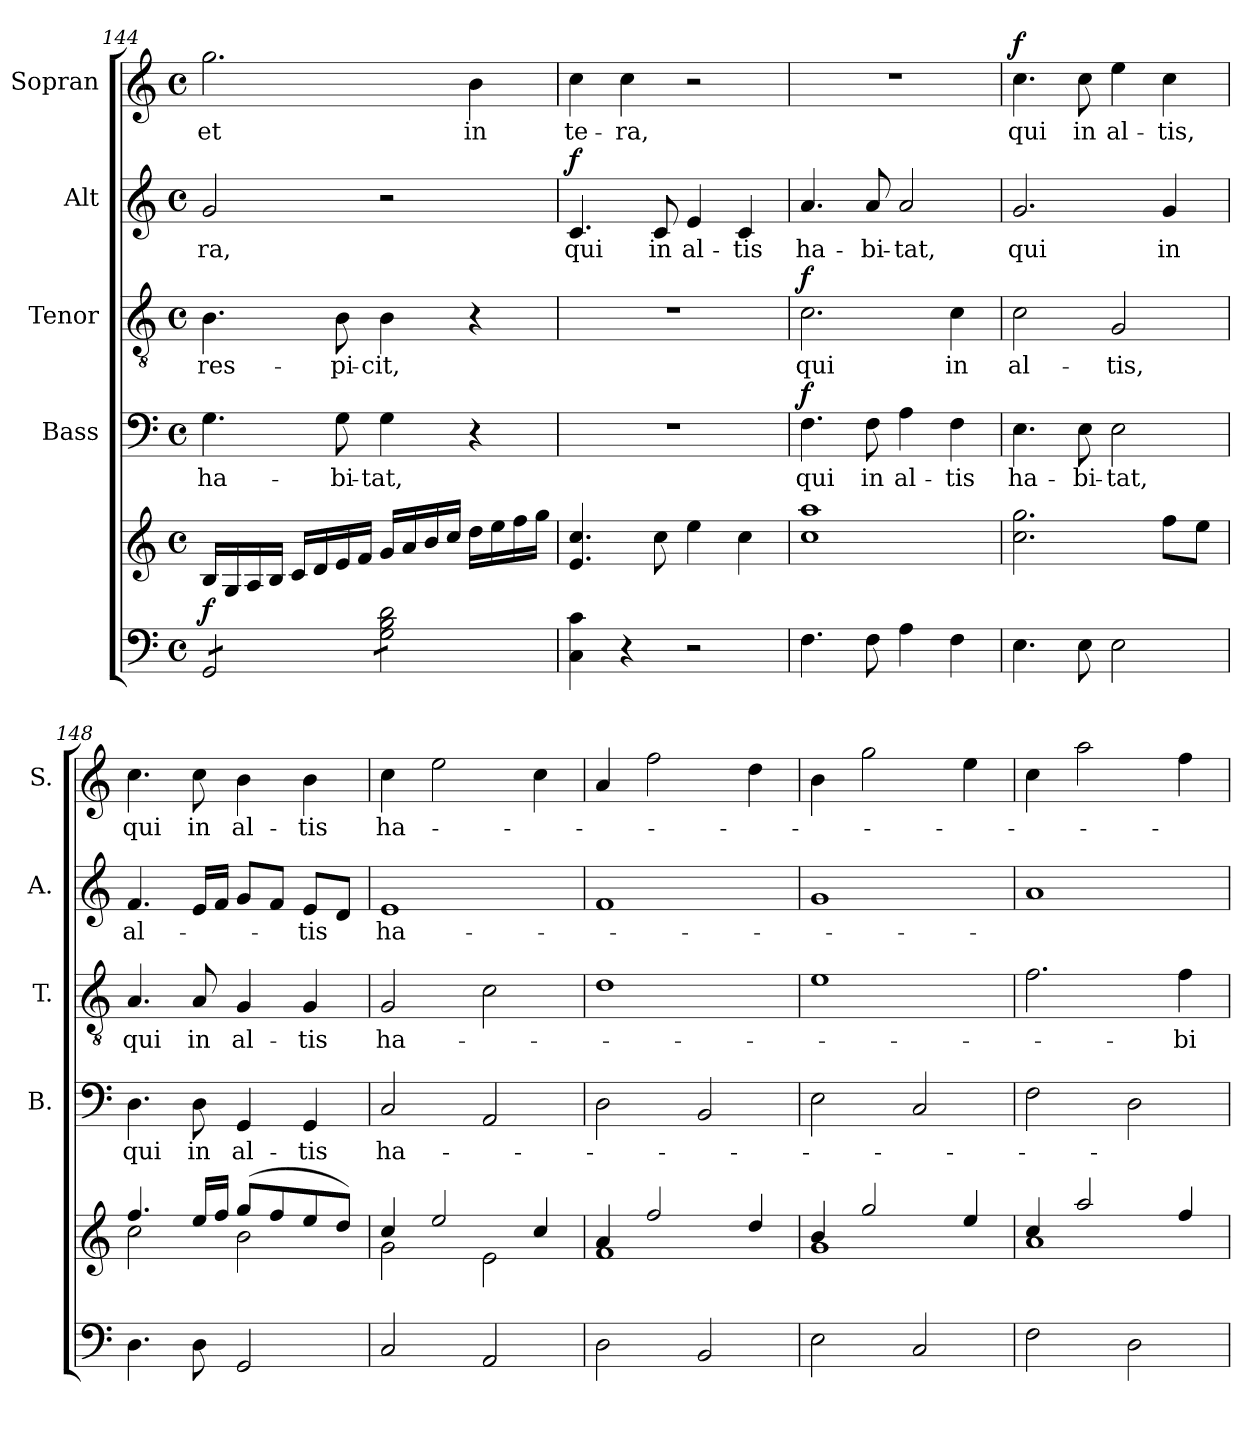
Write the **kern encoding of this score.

**kern	**kern	**dynam	**kern	**text	**dynam	**kern	**text	**dynam	**kern	**text	**dynam	**kern	**text	**dynam
*part5	*part5	*part5	*part4	*part4	*part4	*part3	*part3	*part3	*part2	*part2	*part2	*part1	*part1	*part1
*staff6	*staff5	*staff5/6	*staff4	*staff4	*staff4	*staff3	*staff3	*staff3	*staff2	*staff2	*staff2	*staff1	*staff1	*staff1
*	*	*	*I"Bass	*	*	*I"Tenor	*	*	*I"Alt	*	*	*I"Sopran	*	*
*	*	*	*I'B.	*	*	*I'T.	*	*	*I'A.	*	*	*I'S.	*	*
*clefF4	*clefG2	*	*clefF4	*	*	*clefGv2	*	*	*clefG2	*	*	*clefG2	*	*
*k[]	*k[]	*	*k[]	*	*	*k[]	*	*	*k[]	*	*	*k[]	*	*
*C:	*C:	*	*C:	*	*	*C:	*	*	*C:	*	*	*C:	*	*
*M4/4	*M4/4	*	*M4/4	*	*	*M4/4	*	*	*M4/4	*	*	*M4/4	*	*
*met(c)	*met(c)	*	*met(c)	*	*	*met(c)	*	*	*met(c)	*	*	*met(c)	*	*
=144	=144	=144	=144	=144	=144	=144	=144	=144	=144	=144	=144	=144	=144	=144
!	!	!LO:DY:a=2	!	!LO:LY:b	!	!	!LO:LY:b	!	!	!LO:LY:b	!	!	!LO:LY:b	!
*tremolo	*	*	*	*	*	*	*	*	*	*	*	*	*	*
8GG/L	16B/LL	f	4.G\	ha-	.	4.B\	res-	.	2g/	-ra,	.	2.gg\	et	.
.	16G/	.	.	.	.	.	.	.	.	.	.	.	.	.
8GG/	16A/	.	.	.	.	.	.	.	.	.	.	.	.	.
.	16B/JJ	.	.	.	.	.	.	.	.	.	.	.	.	.
8GG/	16c/LL	.	.	.	.	.	.	.	.	.	.	.	.	.
.	16d/	.	.	.	.	.	.	.	.	.	.	.	.	.
!	!	!	!	!LO:LY:b	!	!	!LO:LY:b	!	!	!	!	!	!	!
8GG/J	16e/	.	8G\	-bi-	.	8B\	-pi-	.	.	.	.	.	.	.
.	16f/JJ	.	.	.	.	.	.	.	.	.	.	.	.	.
!	!	!	!	!LO:LY:b	!	!	!LO:LY:b	!	!	!	!	!	!	!
8G\ 8B\ 8d\L	16g/LL	.	4G\	-tat,	.	4B\	-cit,	.	2r	.	.	.	.	.
.	16a/	.	.	.	.	.	.	.	.	.	.	.	.	.
8G\ 8B\ 8d\	16b/	.	.	.	.	.	.	.	.	.	.	.	.	.
.	16cc/JJ	.	.	.	.	.	.	.	.	.	.	.	.	.
!	!	!	!	!	!	!	!	!	!	!	!	!	!LO:LY:b	!
8G\ 8B\ 8d\	16dd\LL	.	4r	.	.	4r	.	.	.	.	.	4b\	in	.
.	16ee\	.	.	.	.	.	.	.	.	.	.	.	.	.
8G\ 8B\ 8d\J	16ff\	.	.	.	.	.	.	.	.	.	.	.	.	.
*Xtremolo	*	*	*	*	*	*	*	*	*	*	*	*	*	*
.	16gg\JJ	.	.	.	.	.	.	.	.	.	.	.	.	.
=145	=145	=145	=145	=145	=145	=145	=145	=145	=145	=145	=145	=145	=145	=145
!	!	!	!	!	!	!	!	!	!	!LO:LY:b	!LO:DY:a	!	!LO:LY:b	!
4C\ 4c\	4.e/ 4.cc/	.	1r	.	.	1r	.	.	4.c/	qui	f	4cc\	te-	.
!	!	!	!	!	!	!	!	!	!	!	!	!	!LO:LY:b	!
4r	.	.	.	.	.	.	.	.	.	.	.	4cc\	-ra,	.
!	!	!	!	!	!	!	!	!	!	!LO:LY:b	!	!	!	!
.	8cc\	.	.	.	.	.	.	.	8c/	in	.	.	.	.
!	!	!	!	!	!	!	!	!	!	!LO:LY:b	!	!	!	!
2r	4ee\	.	.	.	.	.	.	.	4e/	al-	.	2r	.	.
!	!	!	!	!	!	!	!	!	!	!LO:LY:b	!	!	!	!
.	4cc\	.	.	.	.	.	.	.	4c/	-tis	.	.	.	.
=146	=146	=146	=146	=146	=146	=146	=146	=146	=146	=146	=146	=146	=146	=146
!	!	!	!	!LO:LY:b	!LO:DY:a	!	!LO:LY:b	!LO:DY:a	!	!LO:LY:b	!	!	!	!
4.F\	1cc 1aa	.	4.F\	qui	f	2.c\	qui	f	4.a/	ha-	.	1r	.	.
!	!	!	!	!LO:LY:b	!	!	!	!	!	!LO:LY:b	!	!	!	!
8F\	.	.	8F\	in	.	.	.	.	8a/	-bi-	.	.	.	.
!	!	!	!	!LO:LY:b	!	!	!	!	!	!LO:LY:b	!	!	!	!
4A\	.	.	4A\	al-	.	.	.	.	2a/	-tat,	.	.	.	.
!	!	!	!	!LO:LY:b	!	!	!LO:LY:b	!	!	!	!	!	!	!
4F\	.	.	4F\	-tis	.	4c\	in	.	.	.	.	.	.	.
!!LO:LB:g=z
=147	=147	=147	=147	=147	=147	=147	=147	=147	=147	=147	=147	=147	=147	=147
!	!	!	!	!LO:LY:b	!	!	!LO:LY:b	!	!	!LO:LY:b	!	!	!LO:LY:b	!LO:DY:a
4.E\	2.cc\ 2.gg\	.	4.E\	ha-	.	2c\	al-	.	2.g/	qui	.	4.cc\	qui	f
!	!	!	!	!LO:LY:b	!	!	!	!	!	!	!	!	!LO:LY:b	!
8E\	.	.	8E\	-bi-	.	.	.	.	.	.	.	8cc\	in	.
!	!	!	!	!LO:LY:b	!	!	!LO:LY:b	!	!	!	!	!	!LO:LY:b	!
2E\	.	.	2E\	-tat,	.	2G/	-tis,	.	.	.	.	4ee\	al-	.
!	!	!	!	!	!	!	!	!	!	!LO:LY:b	!	!	!LO:LY:b	!
.	8ff\L	.	.	.	.	.	.	.	4g/	in	.	4cc\	-tis,	.
.	8ee\J	.	.	.	.	.	.	.	.	.	.	.	.	.
=148	=148	=148	=148	=148	=148	=148	=148	=148	=148	=148	=148	=148	=148	=148
*	*^	*	*	*	*	*	*	*	*	*	*	*	*	*
!	!	!	!	!	!LO:LY:b	!	!	!LO:LY:b	!	!	!LO:LY:b	!	!	!LO:LY:b	!
4.D\	4.ff/	2cc\	.	4.D\	qui	.	4.A/	qui	.	4.f/	al-	.	4.cc\	qui	.
!	!	!	!	!	!LO:LY:b	!	!	!LO:LY:b	!	!	!	!	!	!LO:LY:b	!
8D\	16ee/LL	.	.	8D\	in	.	8A/	in	.	16e/LL	.	.	8cc\	in	.
.	16ff/JJ	.	.	.	.	.	.	.	.	16f/JJ	.	.	.	.	.
!	!	!	!	!	!LO:LY:b	!	!	!LO:LY:b	!	!	!	!	!	!LO:LY:b	!
2GG/	(>8gg/L	2b\	.	4GG/	al-	.	4G/	al-	.	8g/L	.	.	4b\	al-	.
.	8ff/	.	.	.	.	.	.	.	.	8f/J	.	.	.	.	.
!	!	!	!	!	!LO:LY:b	!	!	!LO:LY:b	!	!	!LO:LY:b	!	!	!LO:LY:b	!
.	8ee/	.	.	4GG/	-tis	.	4G/	-tis	.	8e/L	-tis	.	4b\	-tis	.
.	8dd/J)	.	.	.	.	.	.	.	.	8d/J	.	.	.	.	.
=149	=149	=149	=149	=149	=149	=149	=149	=149	=149	=149	=149	=149	=149	=149	=149
!	!	!	!	!	!LO:LY:b	!	!	!LO:LY:b	!	!	!LO:LY:b	!	!	!LO:LY:b	!
2C/	4cc/	2g\	.	2C/	ha-	.	2G/	ha-	.	1e	ha-	.	4cc\	ha-	.
.	2ee/	.	.	.	.	.	.	.	.	.	.	.	2ee\	.	.
2AA/	.	2e\	.	2AA/	.	.	2c\	.	.	.	.	.	.	.	.
.	4cc/	.	.	.	.	.	.	.	.	.	.	.	4cc\	.	.
=150	=150	=150	=150	=150	=150	=150	=150	=150	=150	=150	=150	=150	=150	=150	=150
2D\	4a/	1f	.	2D\	.	.	1d	.	.	1f	.	.	4a/	.	.
.	2ff/	.	.	.	.	.	.	.	.	.	.	.	2ff\	.	.
2BB/	.	.	.	2BB/	.	.	.	.	.	.	.	.	.	.	.
.	4dd/	.	.	.	.	.	.	.	.	.	.	.	4dd\	.	.
=151	=151	=151	=151	=151	=151	=151	=151	=151	=151	=151	=151	=151	=151	=151	=151
2E\	4b/	1g	.	2E\	.	.	1e	.	.	1g	.	.	4b\	.	.
.	2gg/	.	.	.	.	.	.	.	.	.	.	.	2gg\	.	.
2C/	.	.	.	2C/	.	.	.	.	.	.	.	.	.	.	.
.	4ee/	.	.	.	.	.	.	.	.	.	.	.	4ee\	.	.
=152	=152	=152	=152	=152	=152	=152	=152	=152	=152	=152	=152	=152	=152	=152	=152
2F\	4cc/	1a	.	2F\	.	.	2.f\	.	.	1a	.	.	4cc\	.	.
.	2aa/	.	.	.	.	.	.	.	.	.	.	.	2aa\	.	.
2D\	.	.	.	2D\	.	.	.	.	.	.	.	.	.	.	.
!	!	!	!	!	!	!	!	!LO:LY:b	!	!	!	!	!	!	!
.	4ff/	.	.	.	.	.	4f\	-bi-	.	.	.	.	4ff\	.	.
*	*v	*v	*	*	*	*	*	*	*	*	*	*	*	*	*
=	=	=	=	=	=	=	=	=	=	=	=	=	=	=
*-	*-	*-	*-	*-	*-	*-	*-	*-	*-	*-	*-	*-	*-	*-
